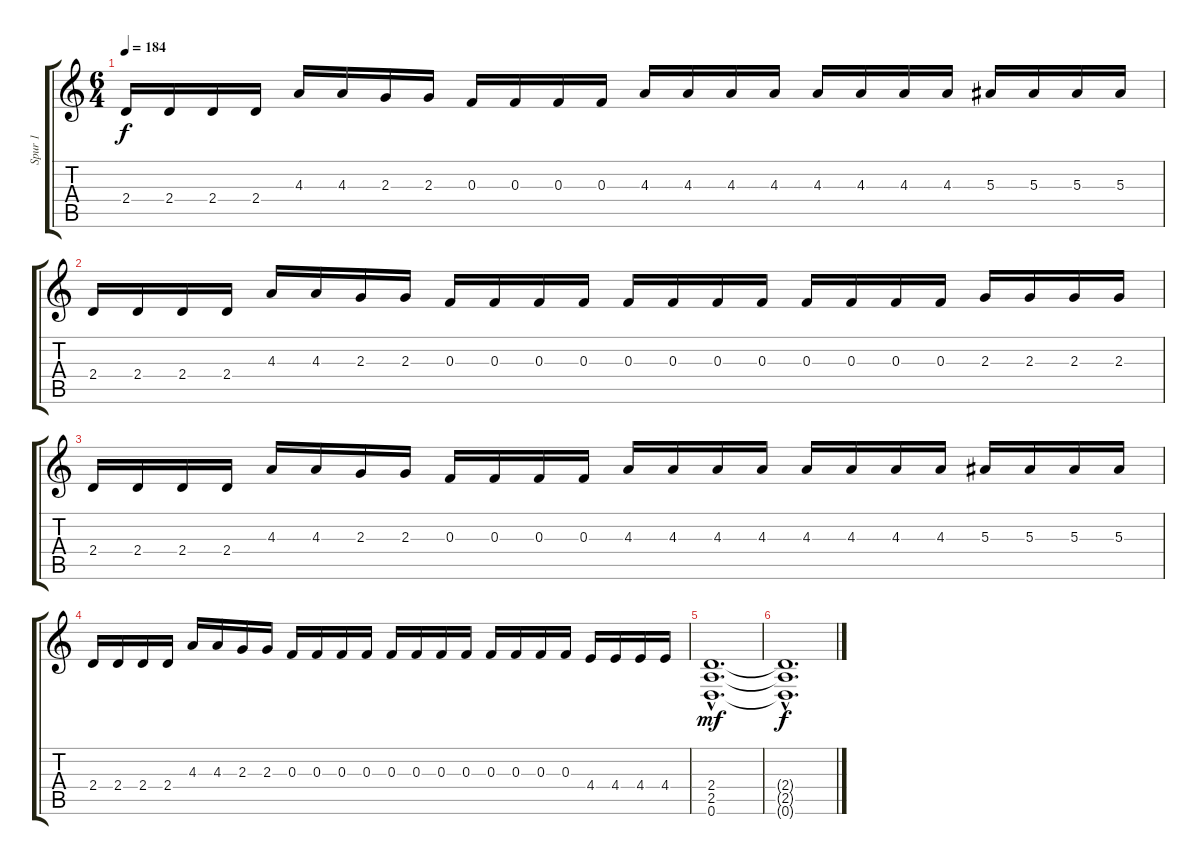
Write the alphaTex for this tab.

\track ("Spur 1" "Spur 1") {instrument distortionguitar}
\staff {score tabs}
\tuning (D4 A3 F3 C3 G2 D2) {hide}
\ts (6 4)
\tempo 184
\clef g2
\ks c
2.4.16{dy f} 2.4.16 2.4.16 2.4.16 4.3.16 4.3.16 2.3.16 2.3.16 0.3.16 0.3.16 0.3.16 0.3.16 4.3.16 4.3.16 4.3.16 4.3.16 4.3.16 4.3.16 4.3.16 4.3.16 5.3.16 5.3.16 5.3.16 5.3.16 |
2.4.16 2.4.16 2.4.16 2.4.16 4.3.16 4.3.16 2.3.16 2.3.16 0.3.16 0.3.16 0.3.16 0.3.16 0.3.16 0.3.16 0.3.16 0.3.16 0.3.16 0.3.16 0.3.16 0.3.16 2.3.16 2.3.16 2.3.16 2.3.16 |
2.4.16 2.4.16 2.4.16 2.4.16 4.3.16 4.3.16 2.3.16 2.3.16 0.3.16 0.3.16 0.3.16 0.3.16 4.3.16 4.3.16 4.3.16 4.3.16 4.3.16 4.3.16 4.3.16 4.3.16 5.3.16 5.3.16 5.3.16 5.3.16 |
2.4.16 2.4.16 2.4.16 2.4.16 4.3.16 4.3.16 2.3.16 2.3.16 0.3.16 0.3.16 0.3.16 0.3.16 0.3.16 0.3.16 0.3.16 0.3.16 0.3.16 0.3.16 0.3.16 0.3.16 4.4.16 4.4.16 4.4.16 4.4.16 |
(2.4{hac} 2.5{hac} 0.6{hac}).1{d dy mf} |
(2.4{hac t} 2.5{hac t} 0.6{hac t}).1{d dy f}
